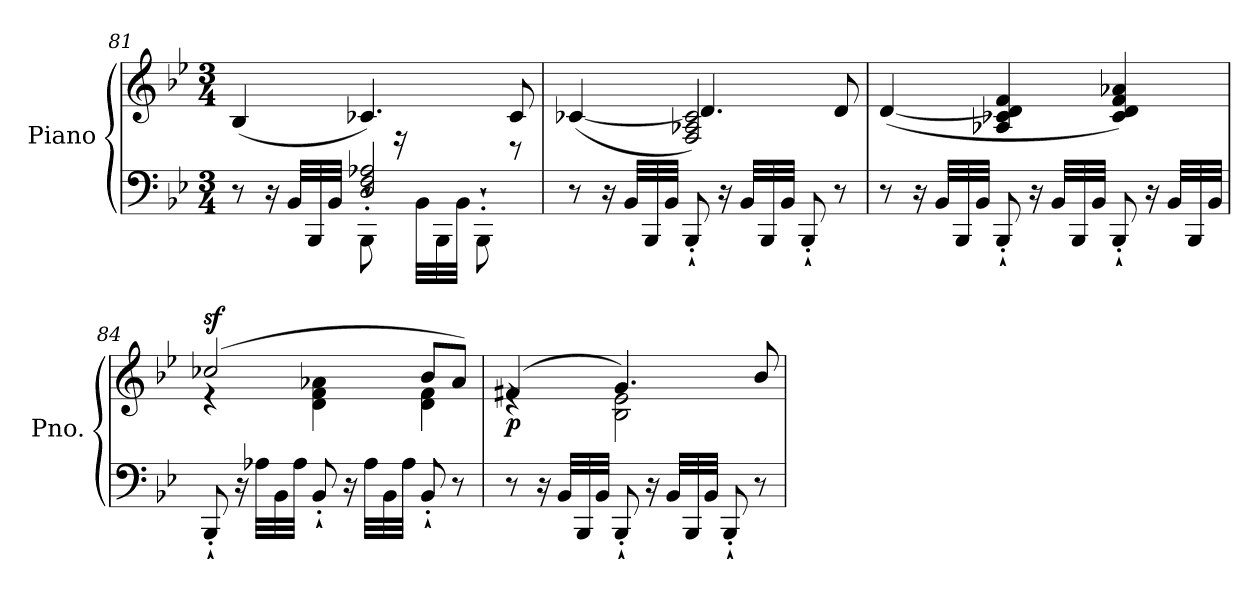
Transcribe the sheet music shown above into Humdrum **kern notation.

**kern	**kern	**dynam
*part1	*part1	*part1
*staff2	*staff1	*staff1/2
*I"Piano	*	*
*I'Pno.	*	*
*clefF4	*clefG2	*
*k[b-e-]	*k[b-e-]	*
*M3/4	*M3/4	*
=81	=81	=81
*^	*	*
8r	4ryy	(4B-/	.
16r	.	.	.
*Xtuplet	*	*	*
48BB-/LLL	.	.	.
48BBB-/	.	.	.
48BB-/JJJ	.	.	.
!	!	!	!LO:DY:b
8BBB-`'\	2D/ 2F/ 2A-X/	4.c-X/)	other-dynamics
16r	.	.	.
48BB-\LLL	.	.	.
48BBB-\	.	.	.
48BB-\JJJ	.	.	.
8BBB-`'\	.	.	.
8r	.	8c-/	.
*v	*v	*	*
=82	=82	=82
*	*^	*
8r	([4c-X/	4ryy	.
16r	.	.	.
48BB-/LLL	.	.	.
48BBB-/	.	.	.
48BB-/JJJ	.	.	.
8BBB-`'/	2F/ 2A-X/ 2c-/])	4.d/	.
16r	.	.	.
48BB-/LLL	.	.	.
48BBB-/	.	.	.
48BB-/JJJ	.	.	.
8BBB-`'/	.	.	.
8r	.	8d/	.
*	*v	*v	*
!!LO:LB:g=z
=83	=83	=83
8r	(>[4d/	.
16r	.	.
48BB-/LLL	.	.
48BBB-/	.	.
48BB-/JJJ	.	.
8BBB-`'/	4A-X/ 4c-X/ 4d/] 4f/	.
16r	.	.
48BB-/LLL	.	.
48BBB-/	.	.
48BB-/JJJ	.	.
8BBB-`'/	4c-/ 4d/ 4f/ 4a-X/)	.
16r	.	.
48BB-/LLL	.	.
48BBB-/	.	.
48BB-/JJJ	.	.
=84	=84	=84
*	*^	*
!	!	!	!LO:DY:a
8BBB-`'/	(2cc-X/	4r	sf
16r	.	.	.
48A-X\LLL	.	.	.
48BB-\	.	.	.
48A-\JJJ	.	.	.
8BB-`'/	.	4d\ 4f\ 4a-X\	.
16r	.	.	.
48A-\LLL	.	.	.
48BB-\	.	.	.
48A-\JJJ	.	.	.
8BB-`'/	8b-/L	4d\ 4f\	.
8r	8a-/J)	.	.
=85	=85	=85	=85
!	!	!	!LO:DY:b
8r	(4f#X/	4re	p
16r	.	.	.
48BB-/LLL	.	.	.
48BBB-/	.	.	.
48BB-/JJJ	.	.	.
!	!	!	!LO:DY:b
8BBB-`'/	4.g/)	2B-\ 2e-\	other-dynamics
16r	.	.	.
48BB-/LLL	.	.	.
48BBB-/	.	.	.
48BB-/JJJ	.	.	.
8BBB-`'/	.	.	.
8r	8b-/	.	.
*	*v	*v	*
=	=	=
*-	*-	*-
